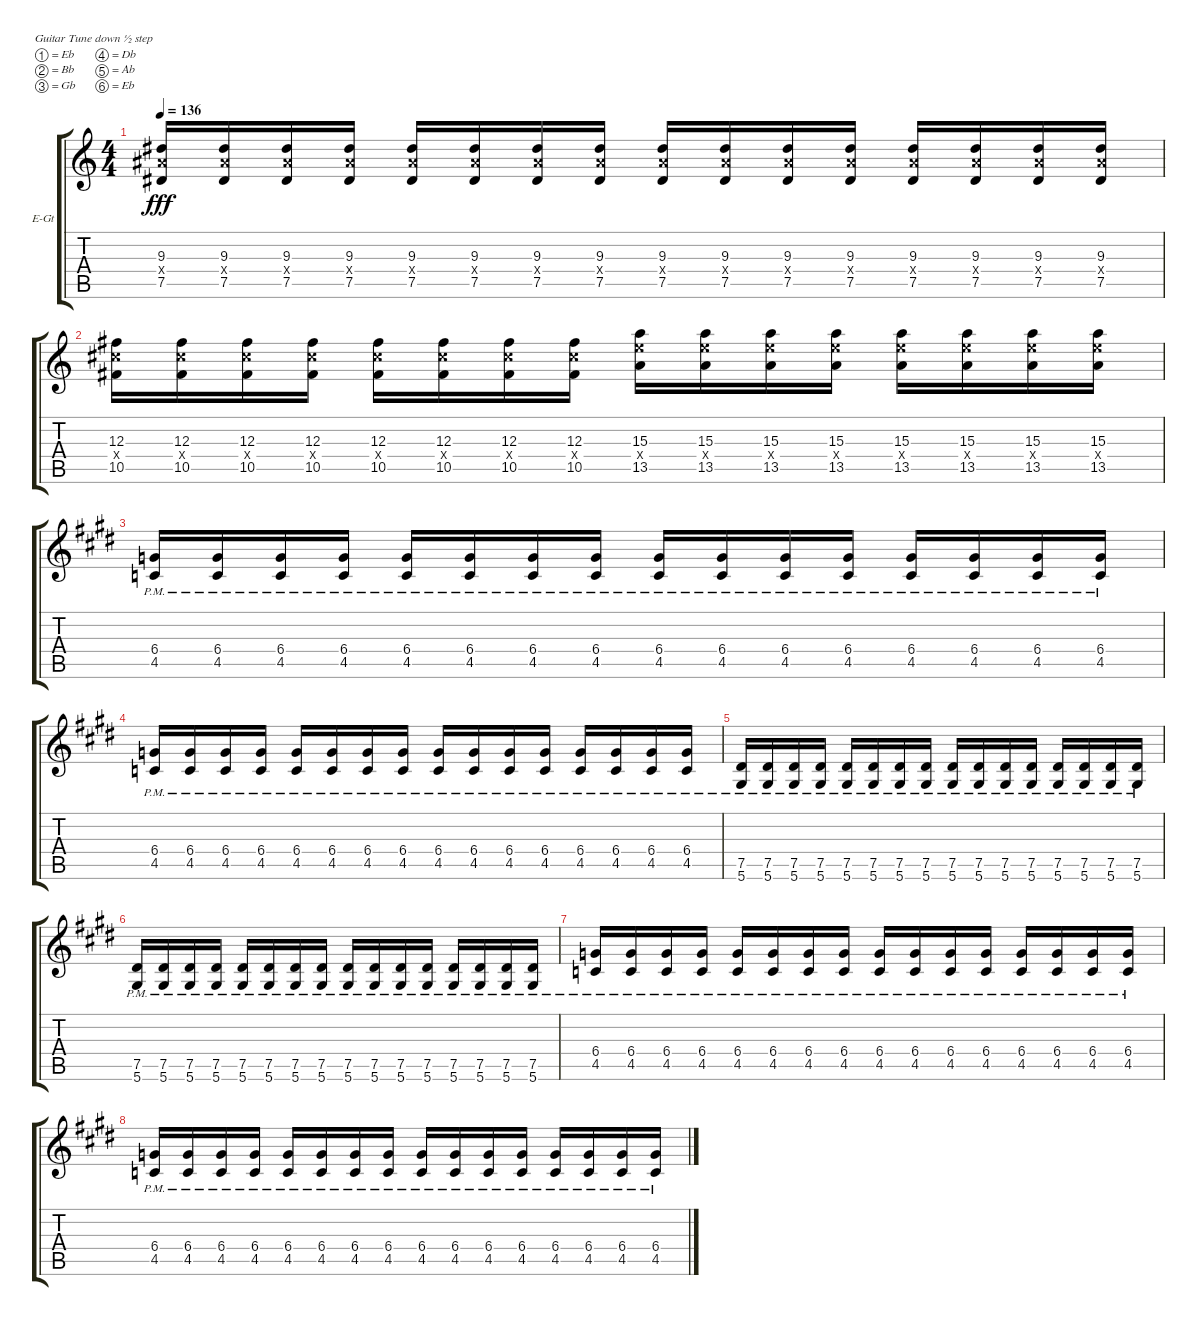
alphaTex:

\bracketExtendMode groupsimilarinstruments
\firstSystemTrackNameOrientation horizontal
\otherSystemsTrackNameOrientation horizontal
\track ("Tim" "E-Gt") {instrument overdrivenguitar}
\staff {score tabs}
\tuning (Eb4 Bb3 Gb3 Db3 Ab2 Eb2)
\ts (4 4)
\tempo 136
\clef g2
\ks c
(9.3 9.4{x} 7.5).16{dy fff} (9.3 9.4{x} 7.5).16 (9.3 9.4{x} 7.5).16 (9.3 9.4{x} 7.5).16 (9.3 9.4{x} 7.5).16 (9.3 9.4{x} 7.5).16 (9.3 9.4{x} 7.5).16 (9.3 9.4{x} 7.5).16 (9.3 9.4{x} 7.5).16 (9.3 9.4{x} 7.5).16 (9.3 9.4{x} 7.5).16 (9.3 9.4{x} 7.5).16 (9.3 9.4{x} 7.5).16 (9.3 9.4{x} 7.5).16 (9.3 9.4{x} 7.5).16 (9.3 9.4{x} 7.5).16 |
(12.3 12.4{x} 10.5).16 (12.3 12.4{x} 10.5).16 (12.3 12.4{x} 10.5).16 (12.3 12.4{x} 10.5).16 (12.3 12.4{x} 10.5).16 (12.3 12.4{x} 10.5).16 (12.3 12.4{x} 10.5).16 (12.3 12.4{x} 10.5).16 (15.3 15.4{x} 13.5).16 (15.3 15.4{x} 13.5).16 (15.3 15.4{x} 13.5).16 (15.3 15.4{x} 13.5).16 (15.3 15.4{x} 13.5).16 (15.3 15.4{x} 13.5).16 (15.3 15.4{x} 13.5).16 (15.3 15.4{x} 13.5).16 |
\ks e
(6.4{pm} 4.5{pm}).16 (6.4{pm} 4.5{pm}).16 (6.4{pm} 4.5{pm}).16 (6.4{pm} 4.5{pm}).16 (6.4{pm} 4.5{pm}).16 (6.4{pm} 4.5{pm}).16 (6.4{pm} 4.5{pm}).16 (6.4{pm} 4.5{pm}).16 (6.4{pm} 4.5{pm}).16 (6.4{pm} 4.5{pm}).16 (6.4{pm} 4.5{pm}).16 (6.4{pm} 4.5{pm}).16 (6.4{pm} 4.5{pm}).16 (6.4{pm} 4.5{pm}).16 (6.4{pm} 4.5{pm}).16 (6.4{pm} 4.5{pm}).16 |
(6.4{pm} 4.5{pm}).16 (6.4{pm} 4.5{pm}).16 (6.4{pm} 4.5{pm}).16 (6.4{pm} 4.5{pm}).16 (6.4{pm} 4.5{pm}).16 (6.4{pm} 4.5{pm}).16 (6.4{pm} 4.5{pm}).16 (6.4{pm} 4.5{pm}).16 (6.4{pm} 4.5{pm}).16 (6.4{pm} 4.5{pm}).16 (6.4{pm} 4.5{pm}).16 (6.4{pm} 4.5{pm}).16 (6.4{pm} 4.5{pm}).16 (6.4{pm} 4.5{pm}).16 (6.4{pm} 4.5{pm}).16 (6.4{pm} 4.5{pm}).16 |
(7.5{pm} 5.6{pm}).16 (7.5{pm} 5.6{pm}).16 (7.5{pm} 5.6{pm}).16 (7.5{pm} 5.6{pm}).16 (7.5{pm} 5.6{pm}).16 (7.5{pm} 5.6{pm}).16 (7.5{pm} 5.6{pm}).16 (7.5{pm} 5.6{pm}).16 (7.5{pm} 5.6{pm}).16 (7.5{pm} 5.6{pm}).16 (7.5{pm} 5.6{pm}).16 (7.5{pm} 5.6{pm}).16 (7.5{pm} 5.6{pm}).16 (7.5{pm} 5.6{pm}).16 (7.5{pm} 5.6{pm}).16 (7.5{pm} 5.6{pm}).16 |
(7.5{pm} 5.6{pm}).16 (7.5{pm} 5.6{pm}).16 (7.5{pm} 5.6{pm}).16 (7.5{pm} 5.6{pm}).16 (7.5{pm} 5.6{pm}).16 (7.5{pm} 5.6{pm}).16 (7.5{pm} 5.6{pm}).16 (7.5{pm} 5.6{pm}).16 (7.5{pm} 5.6{pm}).16 (7.5{pm} 5.6{pm}).16 (7.5{pm} 5.6{pm}).16 (7.5{pm} 5.6{pm}).16 (7.5{pm} 5.6{pm}).16 (7.5{pm} 5.6{pm}).16 (7.5{pm} 5.6{pm}).16 (7.5{pm} 5.6{pm}).16 |
(6.4{pm} 4.5{pm}).16 (6.4{pm} 4.5{pm}).16 (6.4{pm} 4.5{pm}).16 (6.4{pm} 4.5{pm}).16 (6.4{pm} 4.5{pm}).16 (6.4{pm} 4.5{pm}).16 (6.4{pm} 4.5{pm}).16 (6.4{pm} 4.5{pm}).16 (6.4{pm} 4.5{pm}).16 (6.4{pm} 4.5{pm}).16 (6.4{pm} 4.5{pm}).16 (6.4{pm} 4.5{pm}).16 (6.4{pm} 4.5{pm}).16 (6.4{pm} 4.5{pm}).16 (6.4{pm} 4.5{pm}).16 (6.4{pm} 4.5{pm}).16 |
(6.4{pm} 4.5{pm}).16 (6.4{pm} 4.5{pm}).16 (6.4{pm} 4.5{pm}).16 (6.4{pm} 4.5{pm}).16 (6.4{pm} 4.5{pm}).16 (6.4{pm} 4.5{pm}).16 (6.4{pm} 4.5{pm}).16 (6.4{pm} 4.5{pm}).16 (6.4{pm} 4.5{pm}).16 (6.4{pm} 4.5{pm}).16 (6.4{pm} 4.5{pm}).16 (6.4{pm} 4.5{pm}).16 (6.4{pm} 4.5{pm}).16 (6.4{pm} 4.5{pm}).16 (6.4{pm} 4.5{pm}).16 (6.4{pm} 4.5{pm}).16
